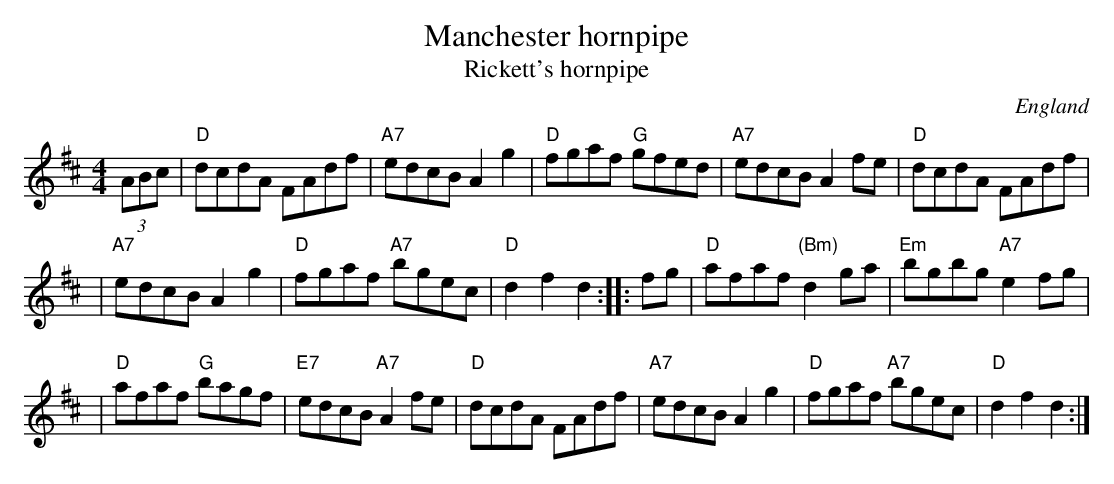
X:1
T: Manchester hornpipe
T: Rickett's hornpipe
O: England
O: Ireland
M: 4/4
K: D
(3ABc \
| "D"dcdA FAdf | "A7"edcB A2g2 | "D"fgaf "G"gfed | "A7"edcB A2fe | "D"dcdA FAdf |
| "A7"edcB A2g2 | "D"fgaf "A7"bgec | "D"d2f2 d2 :: fg | "D"afaf "(Bm)"d2ga | "Em"bgbg "A7"e2fg |
| "D"afaf "G"bagf | "E7"edcB "A7"A2fe | "D"dcdA FAdf | "A7"edcB A2g2 | "D"fgaf "A7"bgec | "D"d2f2 d2 :|
